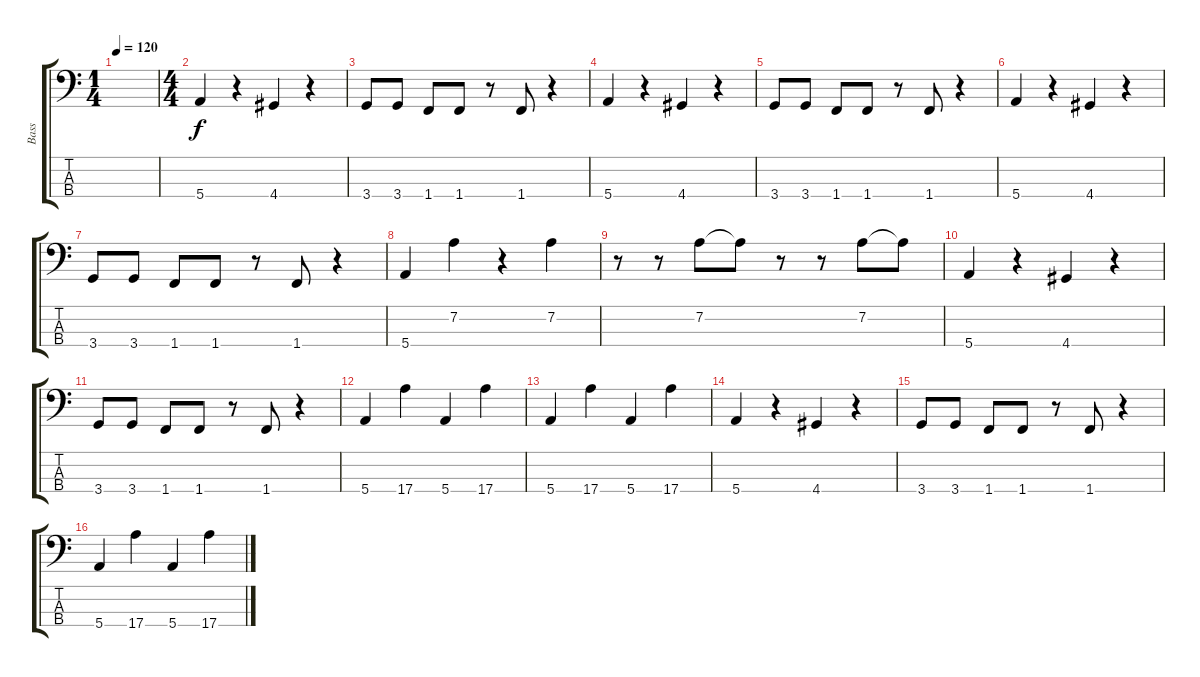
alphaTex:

\track ("Bass" "Bass") {instrument fretlessbass}
\staff {score tabs}
\tuning (G2 D2 A1 E1) {hide}
\ts (1 4)
\tempo 120
\clef f4
\ks c
|
\ts (4 4)
5.4.4 r.4 4.4.4 r.4 |
3.4.8 3.4.8 1.4.8 1.4.8 r.8 1.4.8 r.4 |
5.4.4 r.4 4.4.4 r.4 |
3.4.8 3.4.8 1.4.8 1.4.8 r.8 1.4.8 r.4 |
5.4.4 r.4 4.4.4 r.4 |
3.4.8 3.4.8 1.4.8 1.4.8 r.8 1.4.8 r.4 |
5.4.4 7.2.4 r.4 7.2.4 |
r.8 r.8 7.2.8 7.2{t}.8 r.8 r.8 7.2.8 7.2{t}.8 |
5.4.4 r.4 4.4.4 r.4 |
3.4.8 3.4.8 1.4.8 1.4.8 r.8 1.4.8 r.4 |
5.4.4 17.4.4 5.4.4 17.4.4 |
5.4.4 17.4.4 5.4.4 17.4.4 |
5.4.4 r.4 4.4.4 r.4 |
3.4.8 3.4.8 1.4.8 1.4.8 r.8 1.4.8 r.4 |
5.4.4 17.4.4 5.4.4 17.4.4
